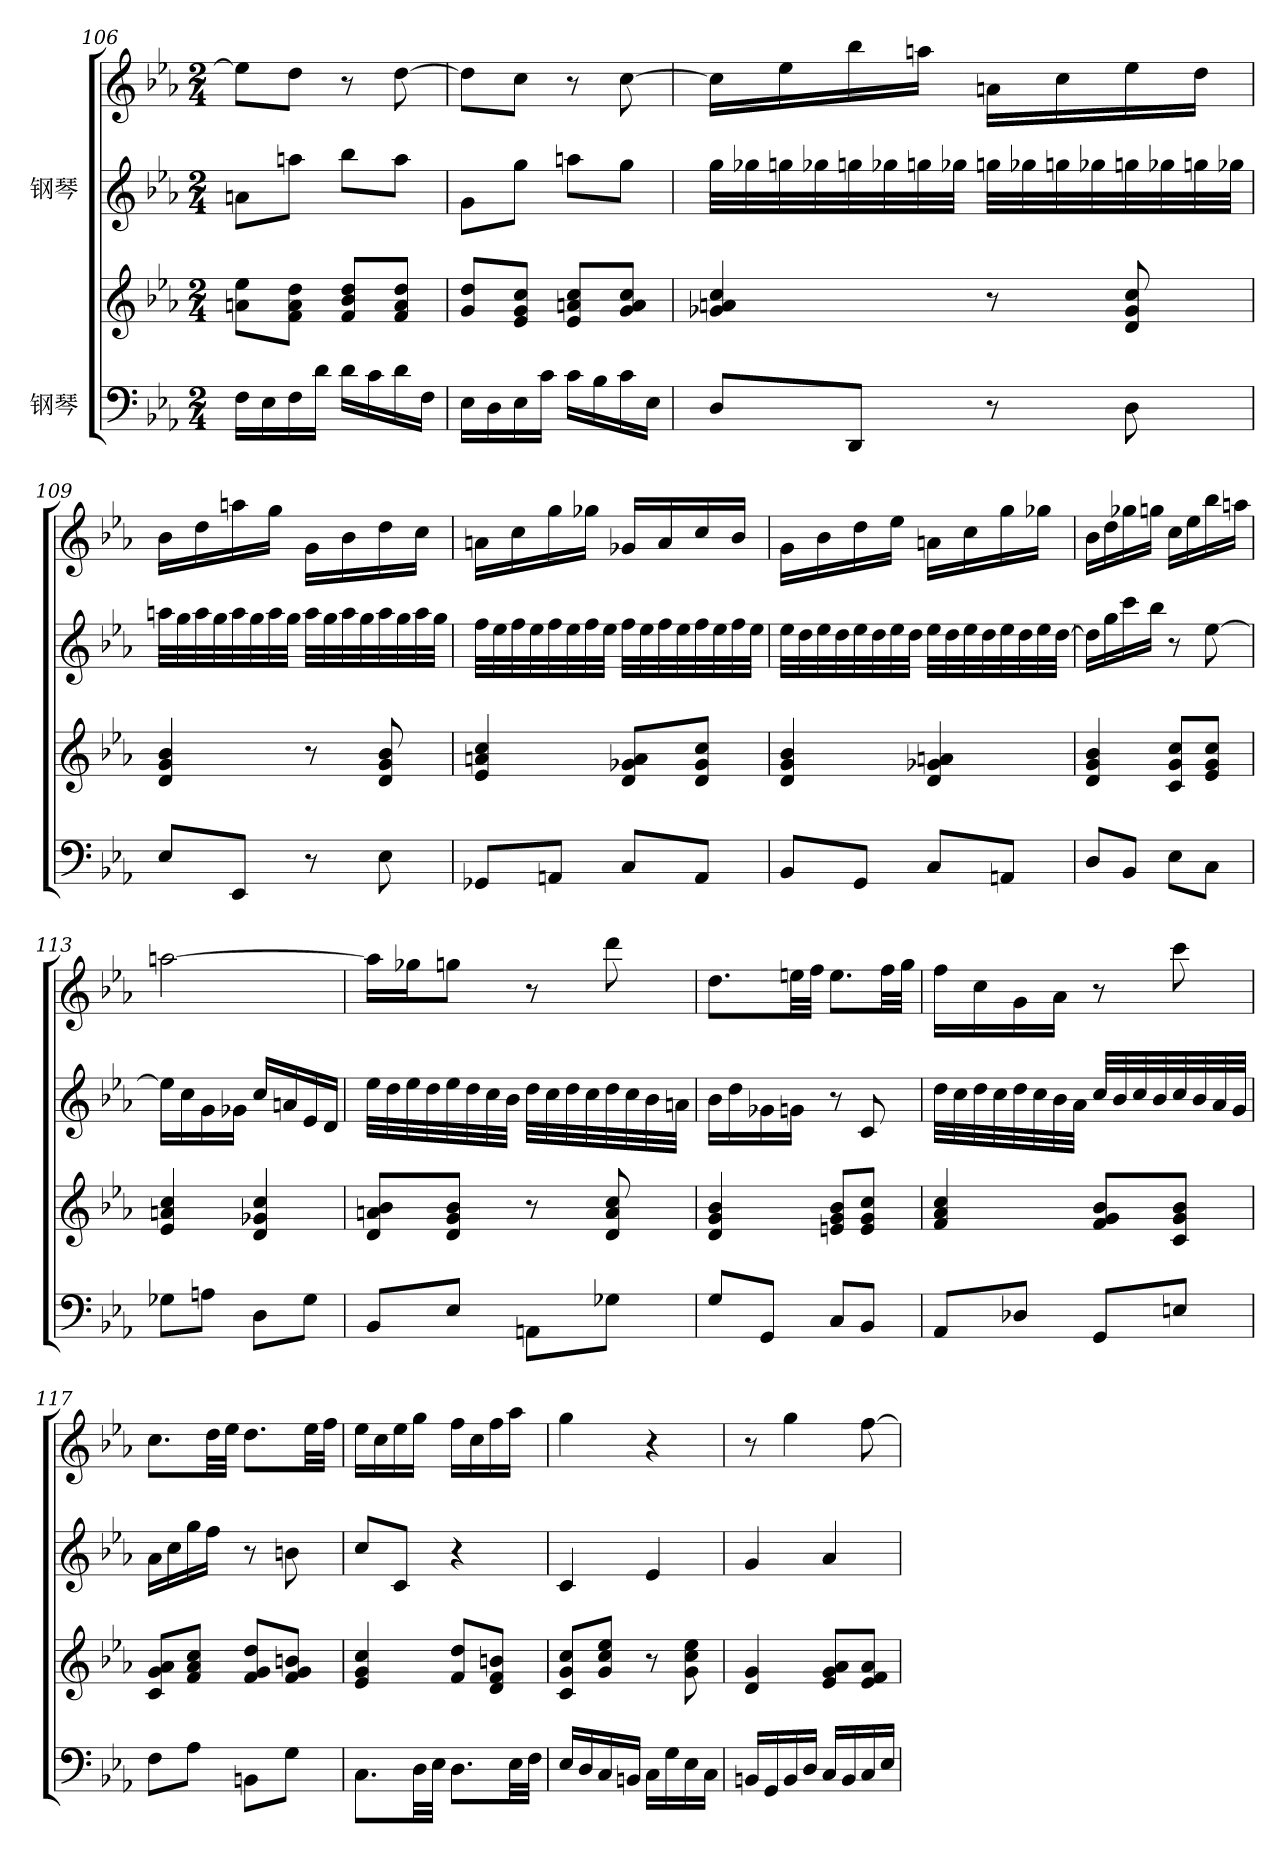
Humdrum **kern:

**kern	**kern	**kern	**kern
*part2	*part2	*part1	*part1
*staff4	*staff3	*staff2	*staff1
*I"钢琴	*	*I"钢琴	*
*clefF4	*clefG2	*clefG2	*clefG2
*k[b-e-a-]	*k[b-e-a-]	*k[b-e-a-]	*k[b-e-a-]
*M2/4	*M2/4	*M2/4	*M2/4
=106	=106	=106	=106
16F\LL	8an\ 8ee-\L	8an\L	8ee-\L]
16E-\	.	.	.
16F\	8f\ 8a\ 8dd\J	8aan\J	8dd\J
16d\JJ	.	.	.
16d\LL	8f/ 8b-/ 8dd/L	8bb-\L	8r
16c\	.	.	.
16d\	8f/ 8a/ 8dd/J	8aa\J	[8dd\
16F\JJ	.	.	.
!!LO:PB:g=z
=107	=107	=107	=107
16E-\LL	8g/ 8dd/L	8g\L	8dd\L]
16D\	.	.	.
16E-\	8e-/ 8g/ 8cc/J	8gg\J	8cc\J
16c\JJ	.	.	.
16c\LL	8e-/ 8an/ 8cc/L	8aan\L	8r
16B-\	.	.	.
16c\	8g/ 8a/ 8cc/J	8gg\J	[8cc\
16E-\JJ	.	.	.
=108	=108	=108	=108
8D/L	4g-X/ 4an/ 4cc/	32gg\LLL	16cc\LL]
.	.	32gg-X\	.
.	.	32ggn\	16ee-\
.	.	32gg-X\	.
8DD/J	.	32ggn\	16bb-\
.	.	32gg-X\	.
.	.	32ggn\	16aan\JJ
.	.	32gg-X\JJJ	.
8r	8r	32ggn\LLL	16an\LL
.	.	32gg-X\	.
.	.	32ggn\	16cc\
.	.	32gg-X\	.
8D\	8d/ 8g-/ 8cc/	32ggn\	16ee-\
.	.	32gg-X\	.
.	.	32ggn\	16dd\JJ
.	.	32gg-X\JJJ	.
!!LO:LB:g=z
=109	=109	=109	=109
8E-/L	4d/ 4g/ 4b-/	32aan\LLL	16b-\LL
.	.	32gg\	.
.	.	32aa\	16dd\
.	.	32gg\	.
8EE-/J	.	32aa\	16aan\
.	.	32gg\	.
.	.	32aa\	16gg\JJ
.	.	32gg\JJJ	.
8r	8r	32aa\LLL	16g\LL
.	.	32gg\	.
.	.	32aa\	16b-\
.	.	32gg\	.
8E-\	8d/ 8g/ 8b-/	32aa\	16dd\
.	.	32gg\	.
.	.	32aa\	16cc\JJ
.	.	32gg\JJJ	.
=110	=110	=110	=110
8GG-X/L	4e-/ 4an/ 4cc/	32ff\LLL	16an\LL
.	.	32ee-\	.
.	.	32ff\	16cc\
.	.	32ee-\	.
8AAn/J	.	32ff\	16gg\
.	.	32ee-\	.
.	.	32ff\	16gg-X\JJ
.	.	32ee-\JJJ	.
8C/L	8d/ 8g-X/ 8a/L	32ff\LLL	16g-X/LL
.	.	32ee-\	.
.	.	32ff\	16a/
.	.	32ee-\	.
8AA/J	8d/ 8g-/ 8cc/J	32ff\	16cc/
.	.	32ee-\	.
.	.	32ff\	16b-/JJ
.	.	32ee-\JJJ	.
!!LO:LB:g=z
=111	=111	=111	=111
8BB-/L	4d/ 4g/ 4b-/	32ee-\LLL	16g\LL
.	.	32dd\	.
.	.	32ee-\	16b-\
.	.	32dd\	.
8GG/J	.	32ee-\	16dd\
.	.	32dd\	.
.	.	32ee-\	16ee-\JJ
.	.	32dd\JJJ	.
8C/L	4d/ 4g-X/ 4an/	32ee-\LLL	16an\LL
.	.	32dd\	.
.	.	32ee-\	16cc\
.	.	32dd\	.
8AAn/J	.	32ee-\	16gg\
.	.	32dd\	.
.	.	32ee-\	16gg-X\JJ
.	.	[32dd\JJJ	.
=112	=112	=112	=112
8D/L	4d/ 4g/ 4b-/	16dd\LL]	16b-\LL
.	.	16gg\	16dd\
8BB-/J	.	16ccc\	16gg-X\
.	.	16bb-\JJ	16ggn\JJ
8E-\L	8c/ 8g/ 8cc/L	8r	16cc\LL
.	.	.	16ee-\
8C\J	8e-/ 8g/ 8cc/J	[8ee-\	16bb-\
.	.	.	16aan\JJ
=113	=113	=113	=113
8G-X\L	4e-/ 4an/ 4cc/	16ee-\LL]	[2aan\
.	.	16cc\	.
8An\J	.	16g\	.
.	.	16g-X\JJ	.
8D\L	4d/ 4g-X/ 4cc/	16cc/LL	.
.	.	16an/	.
8G-\J	.	16e-/	.
.	.	16d/JJ	.
!!LO:PB:g=z
=114	=114	=114	=114
8BB-/L	8d/ 8an/ 8b-/L	32ee-\LLL	16aa\LL]
.	.	32dd\	.
.	.	32ee-\	16gg-X\J
.	.	32dd\	.
8E-/J	8d/ 8g/ 8b-/J	32ee-\	8ggn\J
.	.	32dd\	.
.	.	32cc\	.
.	.	32b-\JJJ	.
8AAn\L	8r	32dd\LLL	8r
.	.	32cc\	.
.	.	32dd\	.
.	.	32cc\	.
8G-X\J	8d/ 8a/ 8cc/	32dd\	8ddd\
.	.	32cc\	.
.	.	32b-\	.
.	.	32an\JJJ	.
=115	=115	=115	=115
8G/L	4d/ 4g/ 4b-/	16b-\LL	8.dd\L
.	.	16dd\	.
8GG/J	.	16g-X\	.
.	.	16gn\JJ	32een\LL
.	.	.	32ff\JJJ
8C/L	8en/ 8g/ 8b-/L	8r	8.ee\L
8BB-/J	8e/ 8g/ 8cc/J	8c/	.
.	.	.	32ff\LL
.	.	.	32gg\JJJ
=116	=116	=116	=116
8AA-/L	4f/ 4a-/ 4cc/	32dd\LLL	16ff\LL
.	.	32cc\	.
.	.	32dd\	16cc\
.	.	32cc\	.
8D-X/J	.	32dd\	16g\
.	.	32cc\	.
.	.	32b-\	16a-\JJ
.	.	32a-\JJJ	.
8GG/L	8f/ 8g/ 8b-/L	32cc/LLL	8r
.	.	32b-/	.
.	.	32cc/	.
.	.	32b-/	.
8En/J	8c/ 8g/ 8b-/J	32cc/	8ccc\
.	.	32b-/	.
.	.	32a-/	.
.	.	32g/JJJ	.
!!LO:LB:g=z
=117	=117	=117	=117
8F\L	8c/ 8g/ 8a-/L	16a-\LL	8.cc\L
.	.	16cc\	.
8A-\J	8f/ 8a-/ 8cc/J	16gg\	.
.	.	16ff\JJ	32dd\LL
.	.	.	32ee-\JJJ
8BBn\L	8f/ 8g/ 8dd/L	8r	8.dd\L
8G\J	8f/ 8g/ 8bn/J	8bn\	.
.	.	.	32ee-\LL
.	.	.	32ff\JJJ
=118	=118	=118	=118
8.C\L	4e-/ 4g/ 4cc/	8cc/L	16ee-\LL
.	.	.	16cc\
.	.	8c/J	16ee-\
32D\LL	.	.	16gg\JJ
32E-\JJJ	.	.	.
8.D\L	8f/ 8dd/L	4r	16ff\LL
.	.	.	16cc\
.	8d/ 8f/ 8bn/J	.	16ff\
32E-\LL	.	.	16aa-\JJ
32F\JJJ	.	.	.
=119	=119	=119	=119
16E-/LL	8c/ 8g/ 8cc/L	4c/	4gg\
16D/	.	.	.
16C/	8g/ 8cc/ 8ee-/J	.	.
16BBn/JJ	.	.	.
16C\LL	8r	4e-/	4r
16G\	.	.	.
16E-\	8g\ 8cc\ 8ee-\	.	.
16C\JJ	.	.	.
=120	=120	=120	=120
16BBn/LL	4d/ 4g/	4g/	8r
16GG/	.	.	.
16BB/	.	.	4gg\
16D/JJ	.	.	.
16C/LL	8e-/ 8g/ 8a-/L	4a-/	.
16BB/	.	.	.
16C/	8e-/ 8f/ 8a-/J	.	[8ff\
16E-/JJ	.	.	.
=	=	=	=
*-	*-	*-	*-
